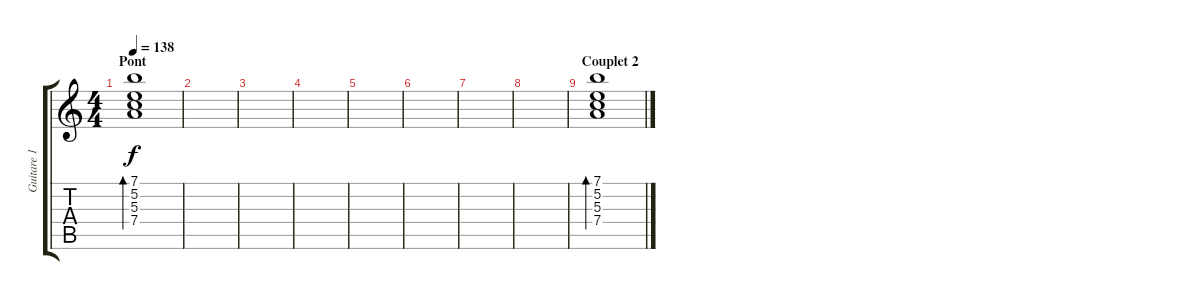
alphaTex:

\track ("Guitare 1" "Guitare 1") {instrument electricguitarjazz}
\staff {score tabs}
\tuning (E4 B3 G3 D3 A2 E2) {hide}
\ts (4 4)
\section ("" "Pont")
\tempo 138
\clef g2
\ks c
(7.1 5.2 5.3 7.4).1{bd 240 dy f} |
|
|
|
|
|
|
|
\section ("" "Couplet 2")
(7.1 5.2 5.3 7.4).1{bd 240}
